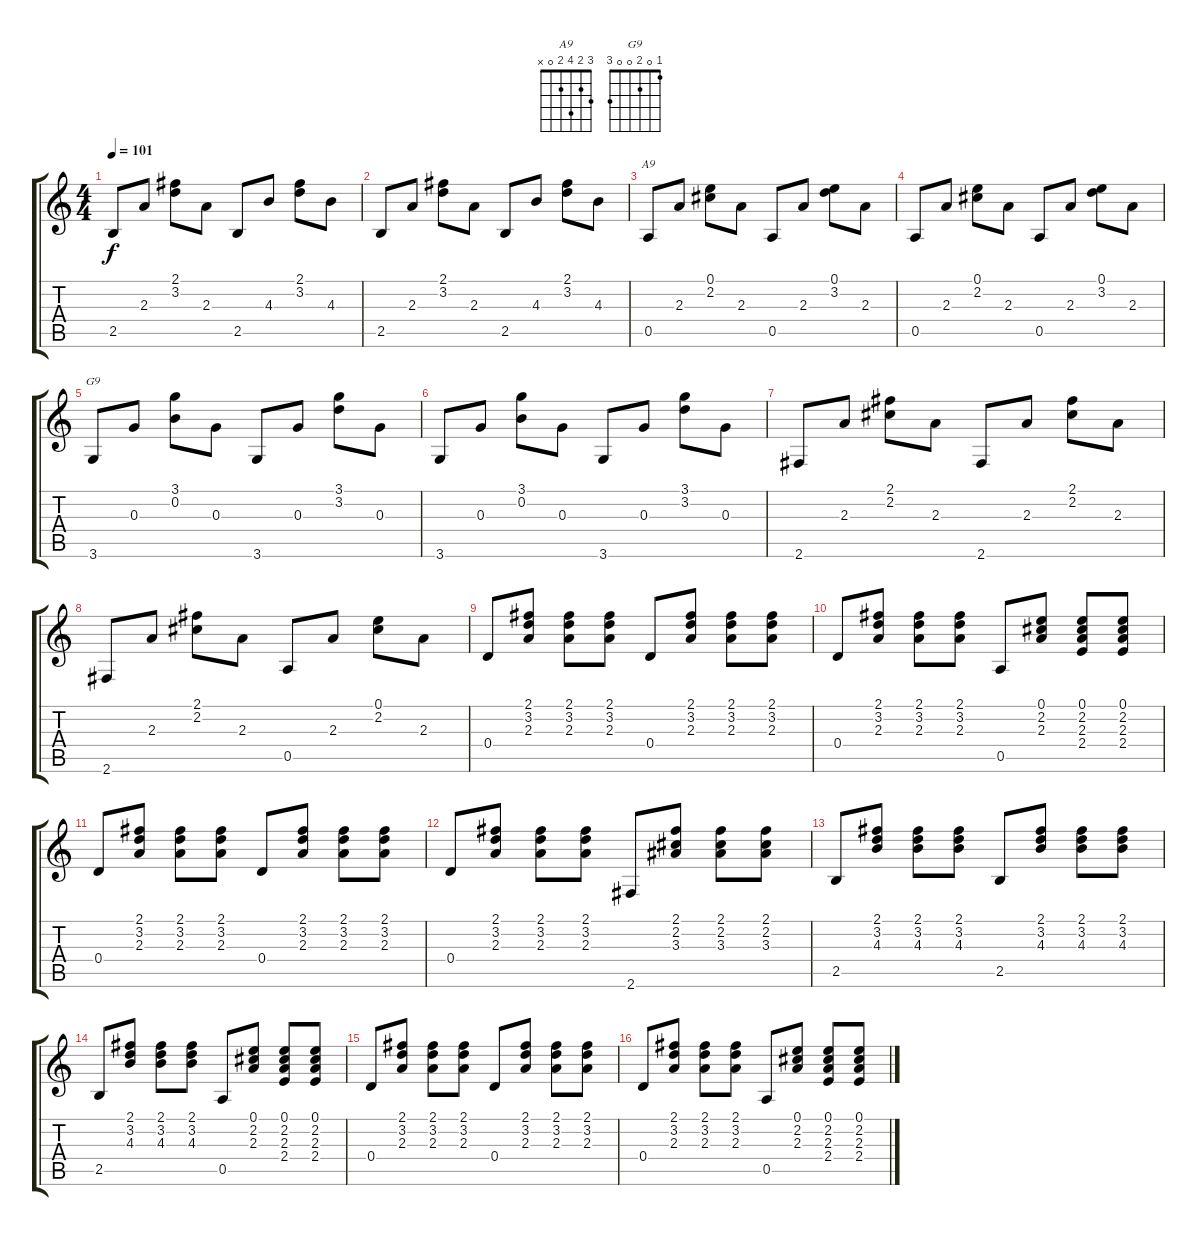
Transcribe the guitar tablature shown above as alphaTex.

\track "" {instrument electricguitarmuted}
\staff {score tabs}
\tuning (E4 B3 G3 D3 A2 E2) {hide}
\chord ("A9" 3 2 4 2 0 x)
\chord ("G9" 1 0 2 0 0 3)
\ts (4 4)
\tempo 101
\clef g2
\ks c
2.5.8{dy f} 2.3.8 (2.1 3.2).8 2.3.8 2.5.8 4.3.8 (2.1 3.2).8 4.3.8 |
2.5.8 2.3.8 (2.1 3.2).8 2.3.8 2.5.8 4.3.8 (2.1 3.2).8 4.3.8 |
0.5.8{ch "A9"} 2.3.8 (0.1 2.2).8 2.3.8 0.5.8 2.3.8 (0.1 3.2).8 2.3.8 |
0.5.8 2.3.8 (0.1 2.2).8 2.3.8 0.5.8 2.3.8 (0.1 3.2).8 2.3.8 |
3.6.8{ch "G9"} 0.3.8 (3.1 0.2).8 0.3.8 3.6.8 0.3.8 (3.1 3.2).8 0.3.8 |
3.6.8 0.3.8 (3.1 0.2).8 0.3.8 3.6.8 0.3.8 (3.1 3.2).8 0.3.8 |
2.6.8 2.3.8 (2.1 2.2).8 2.3.8 2.6.8 2.3.8 (2.1 2.2).8 2.3.8 |
2.6.8 2.3.8 (2.1 2.2).8 2.3.8 0.5.8 2.3.8 (0.1 2.2).8 2.3.8 |
0.4.8 (2.1 3.2 2.3).8 (2.1 3.2 2.3).8 (2.1 3.2 2.3).8 0.4.8 (2.1 3.2 2.3).8 (2.1 3.2 2.3).8 (2.1 3.2 2.3).8 |
0.4.8 (2.1 3.2 2.3).8 (2.1 3.2 2.3).8 (2.1 3.2 2.3).8 0.5.8 (0.1 2.2 2.3).8 (0.1 2.2 2.3 2.4).8 (0.1 2.2 2.3 2.4).8 |
0.4.8 (2.1 3.2 2.3).8 (2.1 3.2 2.3).8 (2.1 3.2 2.3).8 0.4.8 (2.1 3.2 2.3).8 (2.1 3.2 2.3).8 (2.1 3.2 2.3).8 |
0.4.8 (2.1 3.2 2.3).8 (2.1 3.2 2.3).8 (2.1 3.2 2.3).8 2.6.8 (2.1 2.2 3.3).8 (2.1 2.2 3.3).8 (2.1 2.2 3.3).8 |
2.5.8 (2.1 3.2 4.3).8 (2.1 3.2 4.3).8 (2.1 3.2 4.3).8 2.5.8 (2.1 3.2 4.3).8 (2.1 3.2 4.3).8 (2.1 3.2 4.3).8 |
2.5.8 (2.1 3.2 4.3).8 (2.1 3.2 4.3).8 (2.1 3.2 4.3).8 0.5.8 (0.1 2.2 2.3).8 (0.1 2.2 2.3 2.4).8 (0.1 2.2 2.3 2.4).8 |
0.4.8 (2.1 3.2 2.3).8 (2.1 3.2 2.3).8 (2.1 3.2 2.3).8 0.4.8 (2.1 3.2 2.3).8 (2.1 3.2 2.3).8 (2.1 3.2 2.3).8 |
0.4.8 (2.1 3.2 2.3).8 (2.1 3.2 2.3).8 (2.1 3.2 2.3).8 0.5.8 (0.1 2.2 2.3).8 (0.1 2.2 2.3 2.4).8 (0.1 2.2 2.3 2.4).8
